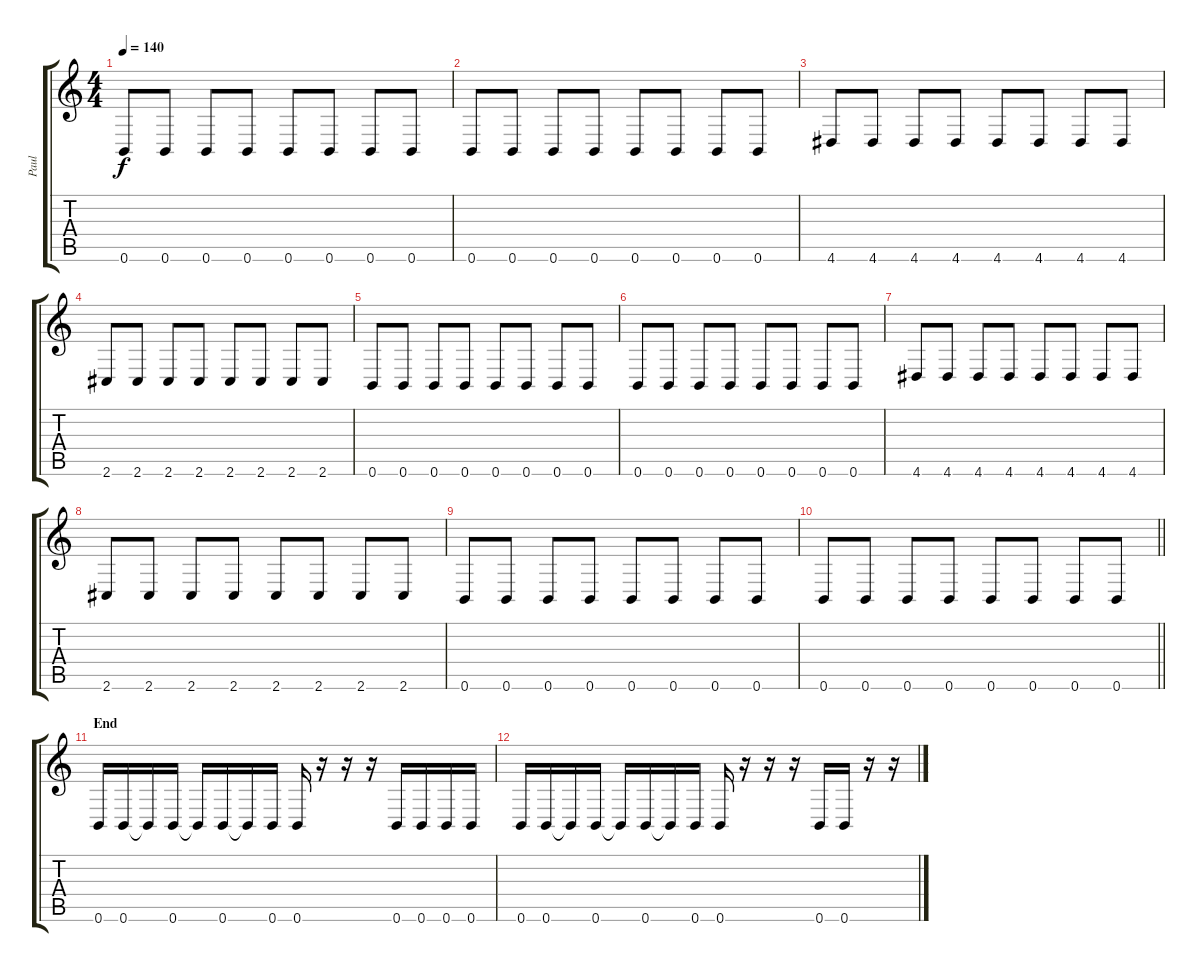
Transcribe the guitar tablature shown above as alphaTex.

\track ("Paul" "Paul") {instrument electricbassfinger}
\staff {score tabs}
\tuning (Db4 Ab3 E3 B2 Gb2 B1) {hide}
\ts (4 4)
\tempo 140
\clef g2
\ks c
0.6.8{dy f} 0.6.8 0.6.8 0.6.8 0.6.8 0.6.8 0.6.8 0.6.8 |
0.6.8 0.6.8 0.6.8 0.6.8 0.6.8 0.6.8 0.6.8 0.6.8 |
4.6.8 4.6.8 4.6.8 4.6.8 4.6.8 4.6.8 4.6.8 4.6.8 |
2.6.8 2.6.8 2.6.8 2.6.8 2.6.8 2.6.8 2.6.8 2.6.8 |
0.6.8 0.6.8 0.6.8 0.6.8 0.6.8 0.6.8 0.6.8 0.6.8 |
0.6.8 0.6.8 0.6.8 0.6.8 0.6.8 0.6.8 0.6.8 0.6.8 |
4.6.8 4.6.8 4.6.8 4.6.8 4.6.8 4.6.8 4.6.8 4.6.8 |
2.6.8 2.6.8 2.6.8 2.6.8 2.6.8 2.6.8 2.6.8 2.6.8 |
0.6.8 0.6.8 0.6.8 0.6.8 0.6.8 0.6.8 0.6.8 0.6.8 |
\barLineRight lightlight
0.6.8 0.6.8 0.6.8 0.6.8 0.6.8 0.6.8 0.6.8 0.6.8 |
\section ("" "End")
0.6.16 0.6.16 0.6{t}.16 0.6.16 0.6{t}.16 0.6.16 0.6{t}.16 0.6.16 0.6.16 r.16 r.16 r.16 0.6.16 0.6.16 0.6.16 0.6.16 |
0.6.16 0.6.16 0.6{t}.16 0.6.16 0.6{t}.16 0.6.16 0.6{t}.16 0.6.16 0.6.16 r.16 r.16 r.16 0.6.16 0.6.16 r.16 r.16
